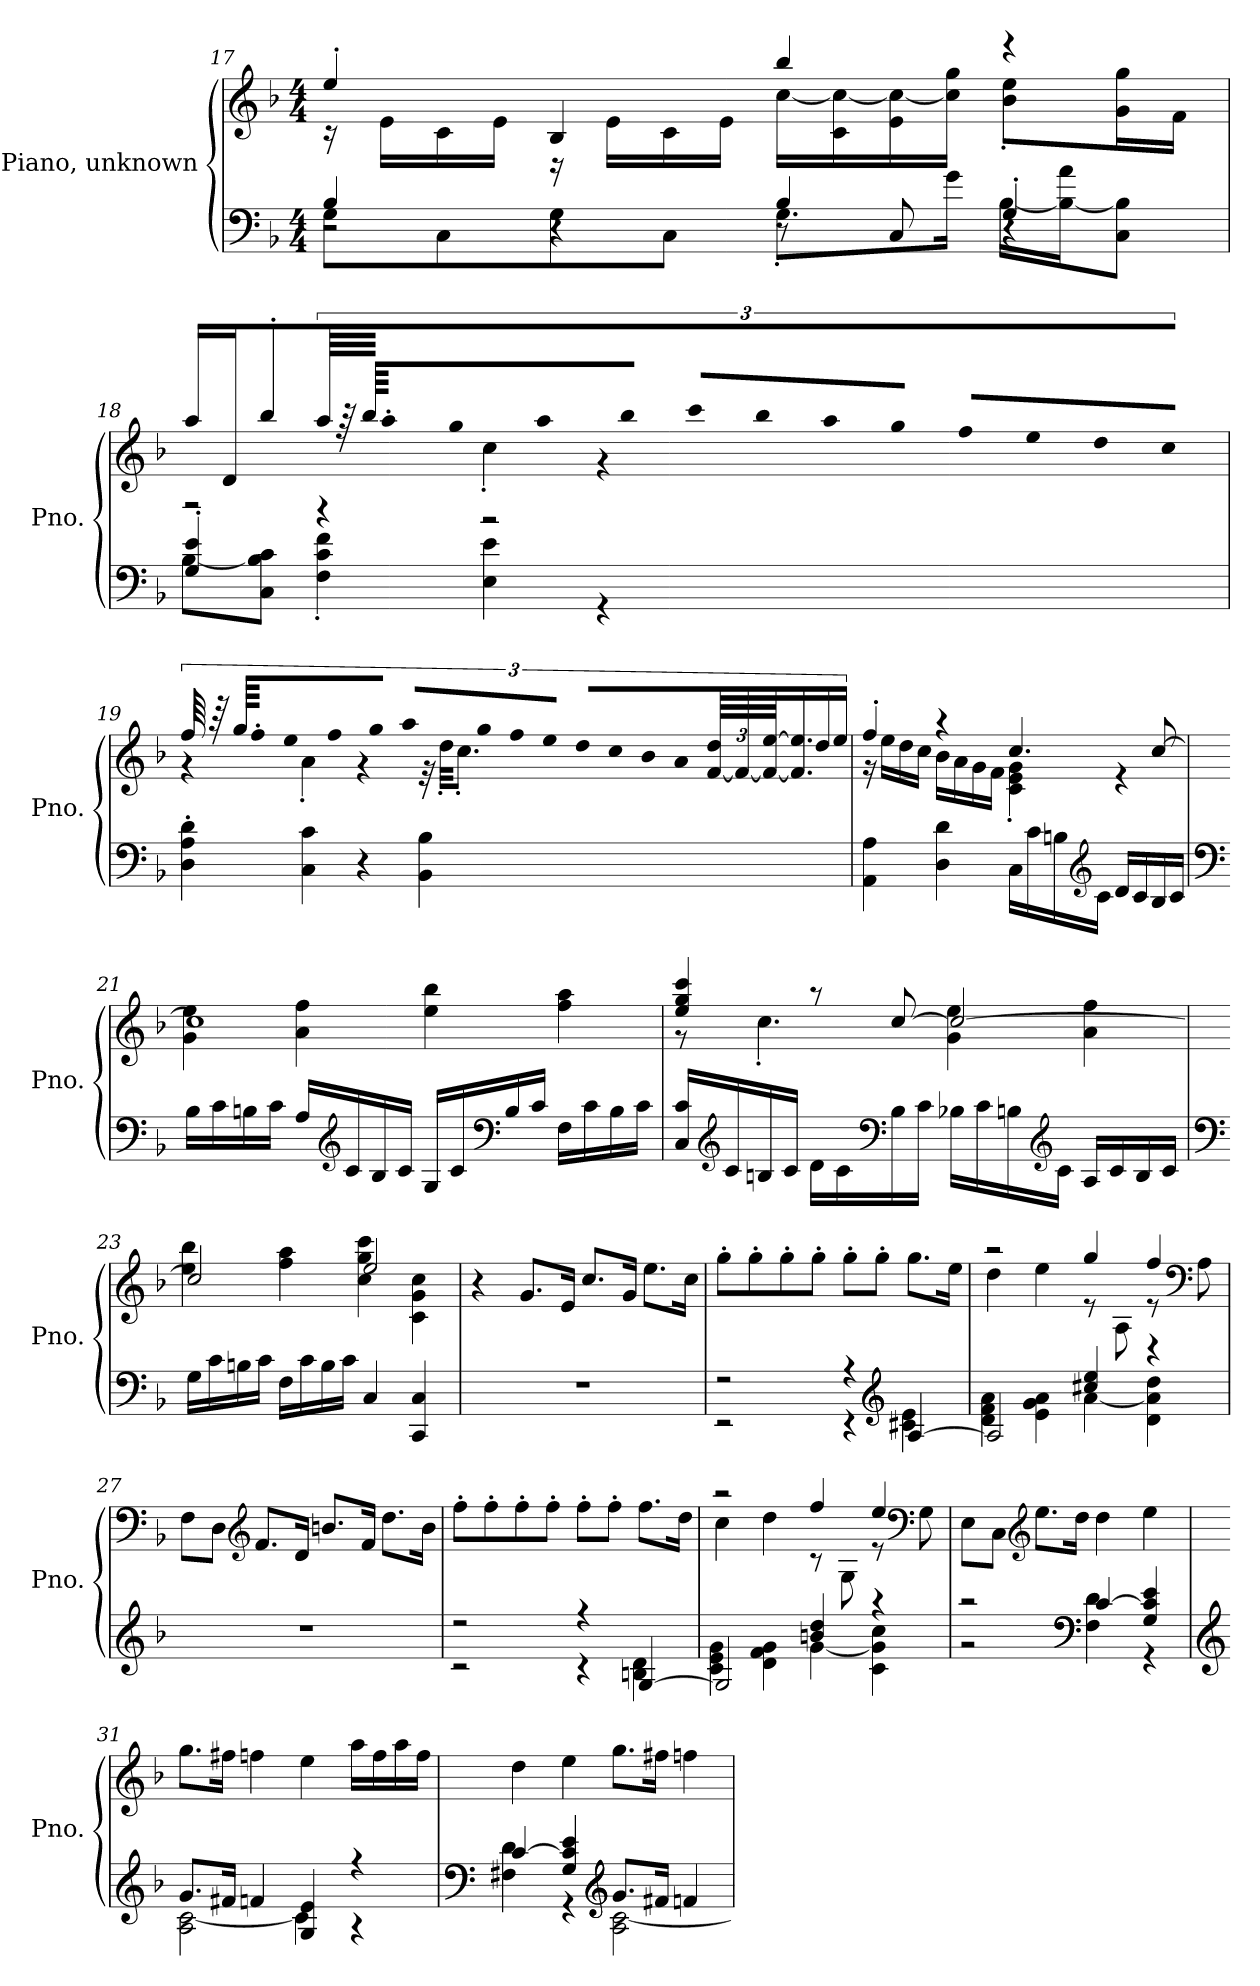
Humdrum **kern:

**kern	**kern
*part1	*part1
*staff2	*staff1
*I"Piano, unknown	*
*I'Pno.	*
*clefF4	*clefG2
*k[b-]	*k[b-]
*M4/4	*M4/4
=17	=17
*^	*^
*	*^	*	*
4B-/	8G\L	2r	4ee'/	16r
.	.	.	.	16e\LL
.	8C\	.	.	16c\
.	.	.	.	16e\JJ
4r	8G\	.	4B-/	16r
.	.	.	.	16e\LL
.	8C\J	.	.	16c\
.	.	.	.	16e\JJ
4B-/	8.G'\L	8r	4bb-/	[16cc\LL
.	.	.	.	16c\ 16cc\_
.	.	8C/	.	16e\ 16cc\_
.	16g\Jk	.	.	16cc\] 16gg\JJ
4G'/	[16B-\LL	4r	4r	8b-\' 8ee\'L
.	16B-\_ 16a\J	.	.	.
.	8C\ 8B-\]J	.	.	16g\ 16gg\L
.	.	.	.	16f\JJ
*	*v	*v	*	*
!!LO:PB:g=z	!!
=18	=18	=18	=18
4G/' 4e/'	[8B-\L	16aa/LL	2r
.	.	16d/J	.
.	8C\ 8B-\] 8c\J	8bb-'/	.
4r	4F\' 4c\' 4f\'	96aa/Jkkk	.
.	.	96r	.
.	.	96bb-/KLLL	.
.	.	32aa'/J	.
.	.	16gg/	.
.	.	16aa/	.
.	.	16bb-/JJ	.
2r	4E\ 4e\	16ccc/LL	4cc'\
.	.	16bb-/	.
.	.	16aa/	.
.	.	16gg/JJ	.
.	4r	16ff/LL	4r
.	.	16ee/	.
.	.	16dd/	.
.	.	16cc/JJ	.
*v	*v	*	*
!!LO:LB:g=z	!!
=19	=19	=19
4D\' 4A\' 4d\'	96ff/	4r
.	96r	.
.	96gg/KLLL	.
.	32ff'/J	.
.	16ee/	.
.	16ff/	.
.	16gg/JJ	.
4C\ 4c\	16aa/LL	4a'\
.	16gg/	.
.	16ff/	.
.	16ee/JJ	.
4r	16dd/LL	4r
.	16cc/	.
.	16b-/	.
.	16a/	.
*	*Xbrackettup	*
4BB-\ 4B-\	[96f/ 96dd/LL	32r
.	96f/_	.
.	96f/_ [96ee/JJ	.
.	16.f/] 16.ee/]	32dd'\KKL
.	.	8.cc'\J
.	16dd/	.
.	16ee/JJ	.
=20	=20	=20
4AA\ 4A\	4ff'/	16r
.	.	16ee\LL
.	.	16dd\
.	.	16cc\JJ
4D\ 4d\	4r	16b-\LL
.	.	16a\
.	.	16g\
.	.	16f\JJ
16C\LL	4.cc/	4c\' 4e\' 4g\'
16c\	.	.
16Bn\	.	.
*clefG2	*	*
16c\JJ	.	.
16d/LL	.	4r
16c/	.	.
16B/	[8cc/	.
16c/JJ	.	.
!!LO:LB:g=z	!!
=21	=21	=21
*clefF4	*	*
16B-\LL	1cc]	4g\ 4ee\
16c\	.	.
16Bn\	.	.
16c\JJ	.	.
16A/LL	.	4a\ 4ff\
*clefG2	*	*
16c/	.	.
16B/	.	.
16c/JJ	.	.
16G/LL	.	4ee\ 4bb-\
16c/	.	.
*clefF4	*	*
16B/	.	.
16c/JJ	.	.
16F\LL	.	4ff\ 4aa\
16c\	.	.
16B\	.	.
16c\JJ	.	.
!!LO:LB:g=z	!!
=22	=22	=22
16C/ 16c/LL	4ee/ 4gg/ 4ccc/	8r
*clefG2	*	*
16c/	.	.
16Bn/	.	4.cc'\
16c/JJ	.	.
16d\LL	8r	.
16c\	.	.
*clefF4	*	*
16B\	[8cc/	.
16c\JJ	.	.
16B-X\LL	2cc/_	4g\ 4ee\
16c\	.	.
16Bn\	.	.
*clefG2	*	*
16c\JJ	.	.
16A/LL	.	4a\ 4ff\
16c/	.	.
16B/	.	.
16c/JJ	.	.
=23	=23	=23
*clefF4	*	*
16G\LL	2cc/]	4ee\ 4bb-\
16c\	.	.
16Bn\	.	.
16c\JJ	.	.
16F\LL	.	4ff\ 4aa\
16c\	.	.
16B\	.	.
16c\JJ	.	.
4C/	2ee/	4cc\ 4gg\ 4ccc\
4CC/ 4C/	.	4c\ 4g\ 4cc\
*	*v	*v
!!LO:LB:g=z
=24	=24
1r	4r
.	8.g/L
.	16e/Jk
.	8.cc/L
.	16g/Jk
.	8.ee\L
.	16cc\Jk
=25	=25
*^	*
2r	2r	8gg'\L
.	.	8gg'\
.	.	8gg'\
.	.	8gg'\J
4r	4r	8gg'\L
.	.	8gg'\J
*clefG2	*	*
[4A/	4c#X\ 4e\	8.gg\L
.	.	16ee\Jk
=26	=26	=26
*	*	*^
2A/]	4d\ 4f\ 4a\	2r	4dd\
.	4e\ 4g\ 4a\	.	4ee\
4cc#X/ 4ee/	[4a\	4gg/	8r
.	.	.	8A\
4r	4d\ 4a\] 4dd\	4ff/	8r
*	*	*clefF4	*
.	.	.	8A\
*v	*v	*	*
*	*v	*v
=27	=27
1r	8F\L
.	8D\J
*	*clefG2
.	8.f/L
.	16d/Jk
.	8.bn/L
.	16f/Jk
.	8.dd\L
.	16b\Jk
!!LO:LB:g=z
=28	=28
*^	*
2r	2r	8ff'\L
.	.	8ff'\
.	.	8ff'\
.	.	8ff'\J
4r	4r	8ff'\L
.	.	8ff'\J
[4G/	4Bn\ 4d\	8.ff\L
.	.	16dd\Jk
=29	=29	=29
*	*	*^
2G/]	4c\ 4e\ 4g\	2r	4cc\
.	4d\ 4f\ 4g\	.	4dd\
4bn/ 4dd/	[4g\	4ff/	8r
.	.	.	8G\
4r	4c\ 4g\] 4cc\	4ee/	8r
*	*	*clefF4	*
.	.	.	8G\
*	*	*v	*v
=30	=30	=30
2r	2r	8E\L
.	.	8C\J
*	*	*clefG2
.	.	8.ee\L
.	.	16dd\Jk
*clefF4	*	*
[4c/	4F\ 4d\	4dd\
4G/ 4c/] 4e/	4r	4ee\
=31	=31	=31
*clefG2	*	*
8.g/L	2A\ [2c\	8.gg\L
16f#X/Jk	.	16ff#X\Jk
4fn/	.	4ffn\
4G/ 4e/	4c\]	4ee\
4r	4r	16aa\LL
.	.	16ff\
.	.	16aa\
.	.	16ff\JJ
!!LO:PB:g=z
=32	=32	=32
*clefF4	*	*
[4c/	4F#X\ 4d\	4dd\
4G/ 4c/] 4e/	4r	4ee\
*clefG2	*	*
8.g/L	2A\ [2c\	8.gg\L
16f#X/Jk	.	16ff#X\Jk
4fn/	.	4ffn\
*v	*v	*
=	=
*-	*-
